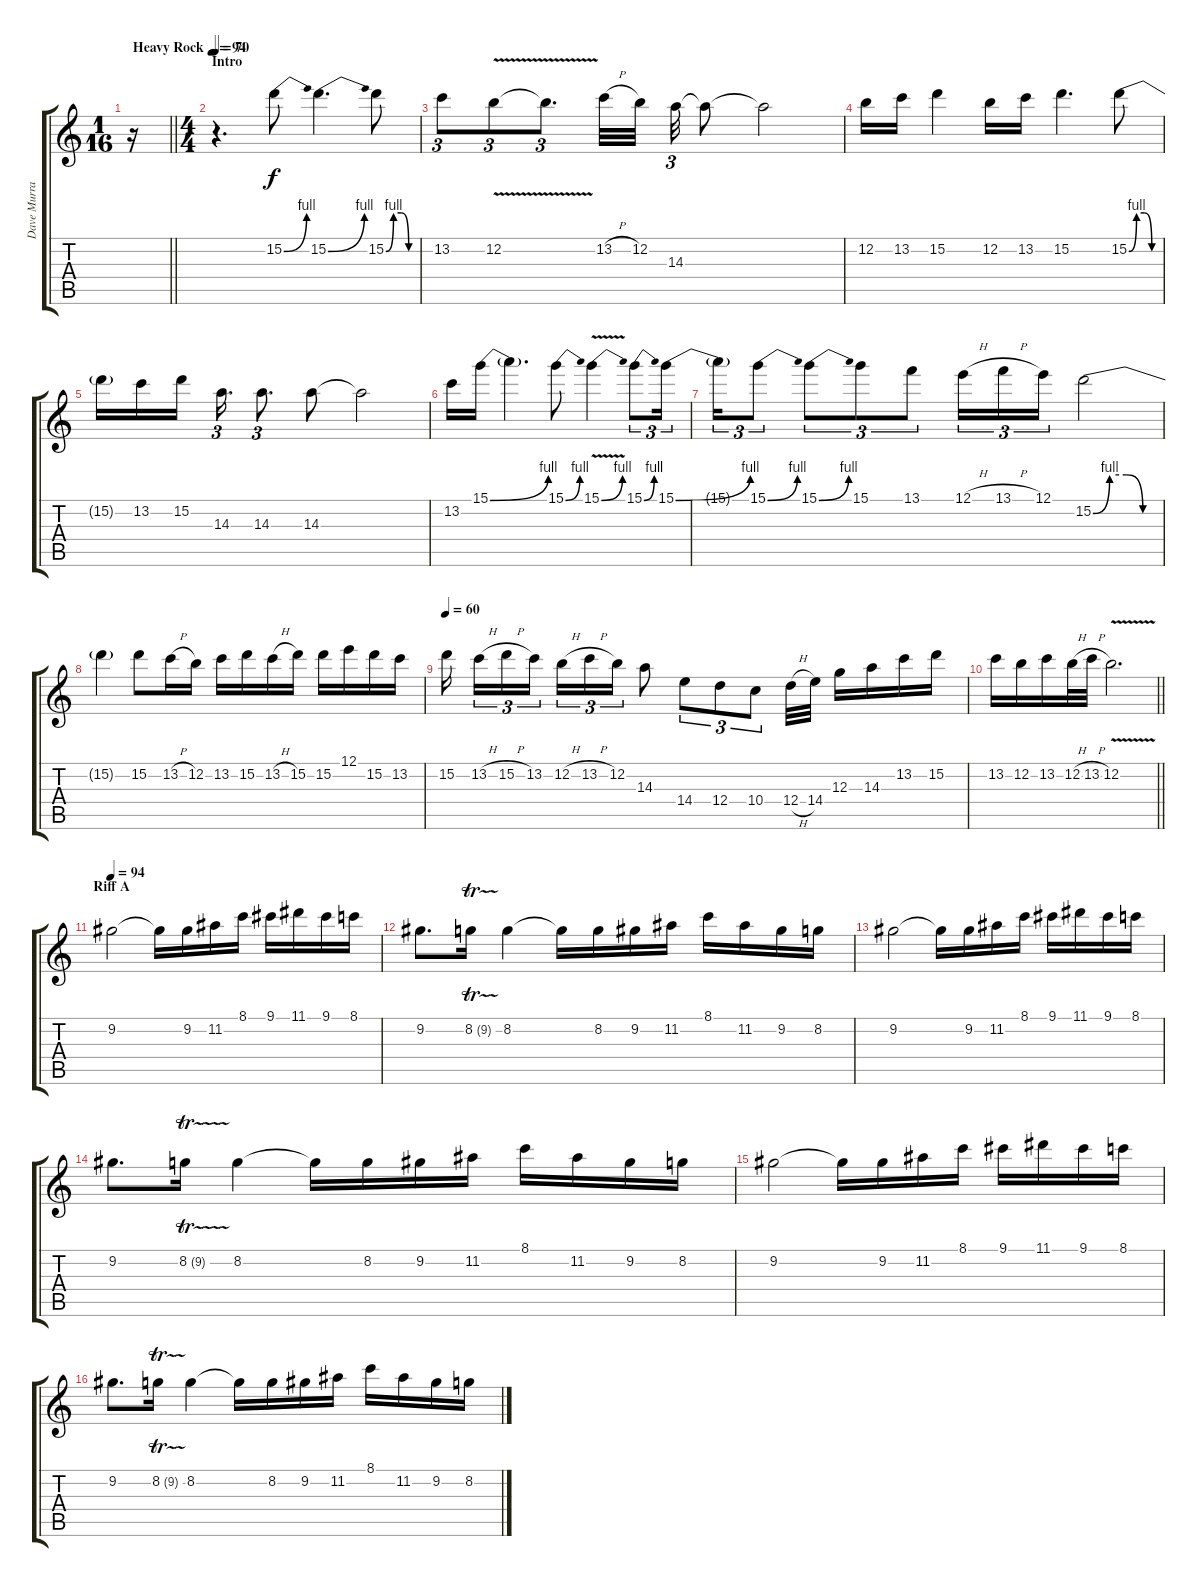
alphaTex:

\track ("Dave Murray" "Dave Murra") {instrument distortionguitar}
\staff {score tabs}
\tuning (E4 B3 G3 D3 A2 E2) {hide}
\ts (1 16)
\tempo (94 "Heavy Rock")
\clef g2
\barLineRight lightlight
\ks c
r.16{dy f instrument distortionguitar} |
\ts (4 4)
\section ("" "Intro")
\tempo 70
r.4{d} 15.2{be (bend 0 0 60 4)}.8 15.2{be (bend 0 0 60 4)}.4{d} 15.2{be (custom 0 0 15 4 30 4 45 0 60 0)}.8 |
13.2.8{tu (3 2)} 12.2{v}.8{tu (3 2)} 12.2{t}.8{d tu (3 2)} 13.2{h}.32 12.2.32{beam splitsecondary} 14.3.32{tu (3 2)} 14.3{t}.8 14.3{t}.2 |
12.2.16 13.2.16 15.2.4 12.2.16 13.2.16 15.2.4{d} 15.2{be (custom 0 0 15 4 30 4 45 0 60 0)}.8 |
15.2{t}.16 13.2.16 15.2.16{beam splitsecondary} 14.3.16{d tu (3 2)} 14.3.8{d tu (3 2)} 14.3.8 14.3{t}.2 |
13.2.16 15.1{be (bend 0 0 60 4)}.16 15.1{t}.4{d} 15.1{be (bend 0 0 60 4)}.8 15.1{be (bend 0 0 60 4) v}.4 15.1{be (bend 0 0 60 4)}.8{tu (3 2)} 15.1{be (bend 0 0 60 4)}.16{tu (3 2)} |
15.1{t}.16{tu (3 2)} 15.1{be (bend 0 0 60 4)}.8{tu (3 2)} 15.1{be (bend 0 0 60 4)}.8{tu (3 2)} 15.1.8{tu (3 2)} 13.1.8{tu (3 2)} 12.1{h}.16{tu (3 2)} 13.1{h}.16{tu (3 2)} 12.1.16{tu (3 2)} 15.2{be (custom 0 0 15 4 30 4 45 0 60 0)}.2 |
15.2{t}.4 15.2.8 13.2{h}.16 12.2.16 13.2.16 15.2.16 13.2{h}.16 15.2.16 15.2.16 12.1.16 15.2.16 13.2.16 |
\tempo 60
15.2.16{beam splitsecondary} 13.2{h}.16{tu (3 2)} 15.2{h}.16{tu (3 2)} 13.2.16{tu (3 2) beam splitsecondary} 12.2{h}.16{tu (3 2)} 13.2{h}.16{tu (3 2)} 12.2.16{tu (3 2)} 14.3.8 14.4.8{tu (3 2)} 12.4.8{tu (3 2)} 10.4.8{tu (3 2)} 12.4{h}.32 14.4.32 12.3.16 14.3.16 13.2.16 15.2.16 |
\barLineRight lightlight
13.2.16 12.2.16 13.2.16 12.2{h}.32 13.2{h}.32 12.2{v}.2{d volume 7} |
\section ("" "Riff A")
\tempo 94
9.2.2{volume 11} 9.2{t}.16 9.2.16 11.2.16 8.1.16 9.1.16 11.1.16 9.1.16 8.1.16 |
9.2.8{d} 8.2{tr (9 32)}.16 8.2.4 8.2{t}.16 8.2.16 9.2.16 11.2.16 8.1.16 11.2.16 9.2.16 8.2.16 |
9.2.2 9.2{t}.16 9.2.16 11.2.16 8.1.16 9.1.16 11.1.16 9.1.16 8.1.16 |
9.2.8{d} 8.2{tr (9 32)}.16 8.2.4 8.2{t}.16 8.2.16 9.2.16 11.2.16 8.1.16 11.2.16 9.2.16 8.2.16 |
9.2.2 9.2{t}.16 9.2.16 11.2.16 8.1.16 9.1.16 11.1.16 9.1.16 8.1.16 |
9.2.8{d} 8.2{tr (9 32)}.16 8.2.4 8.2{t}.16 8.2.16 9.2.16 11.2.16 8.1.16 11.2.16 9.2.16 8.2.16
